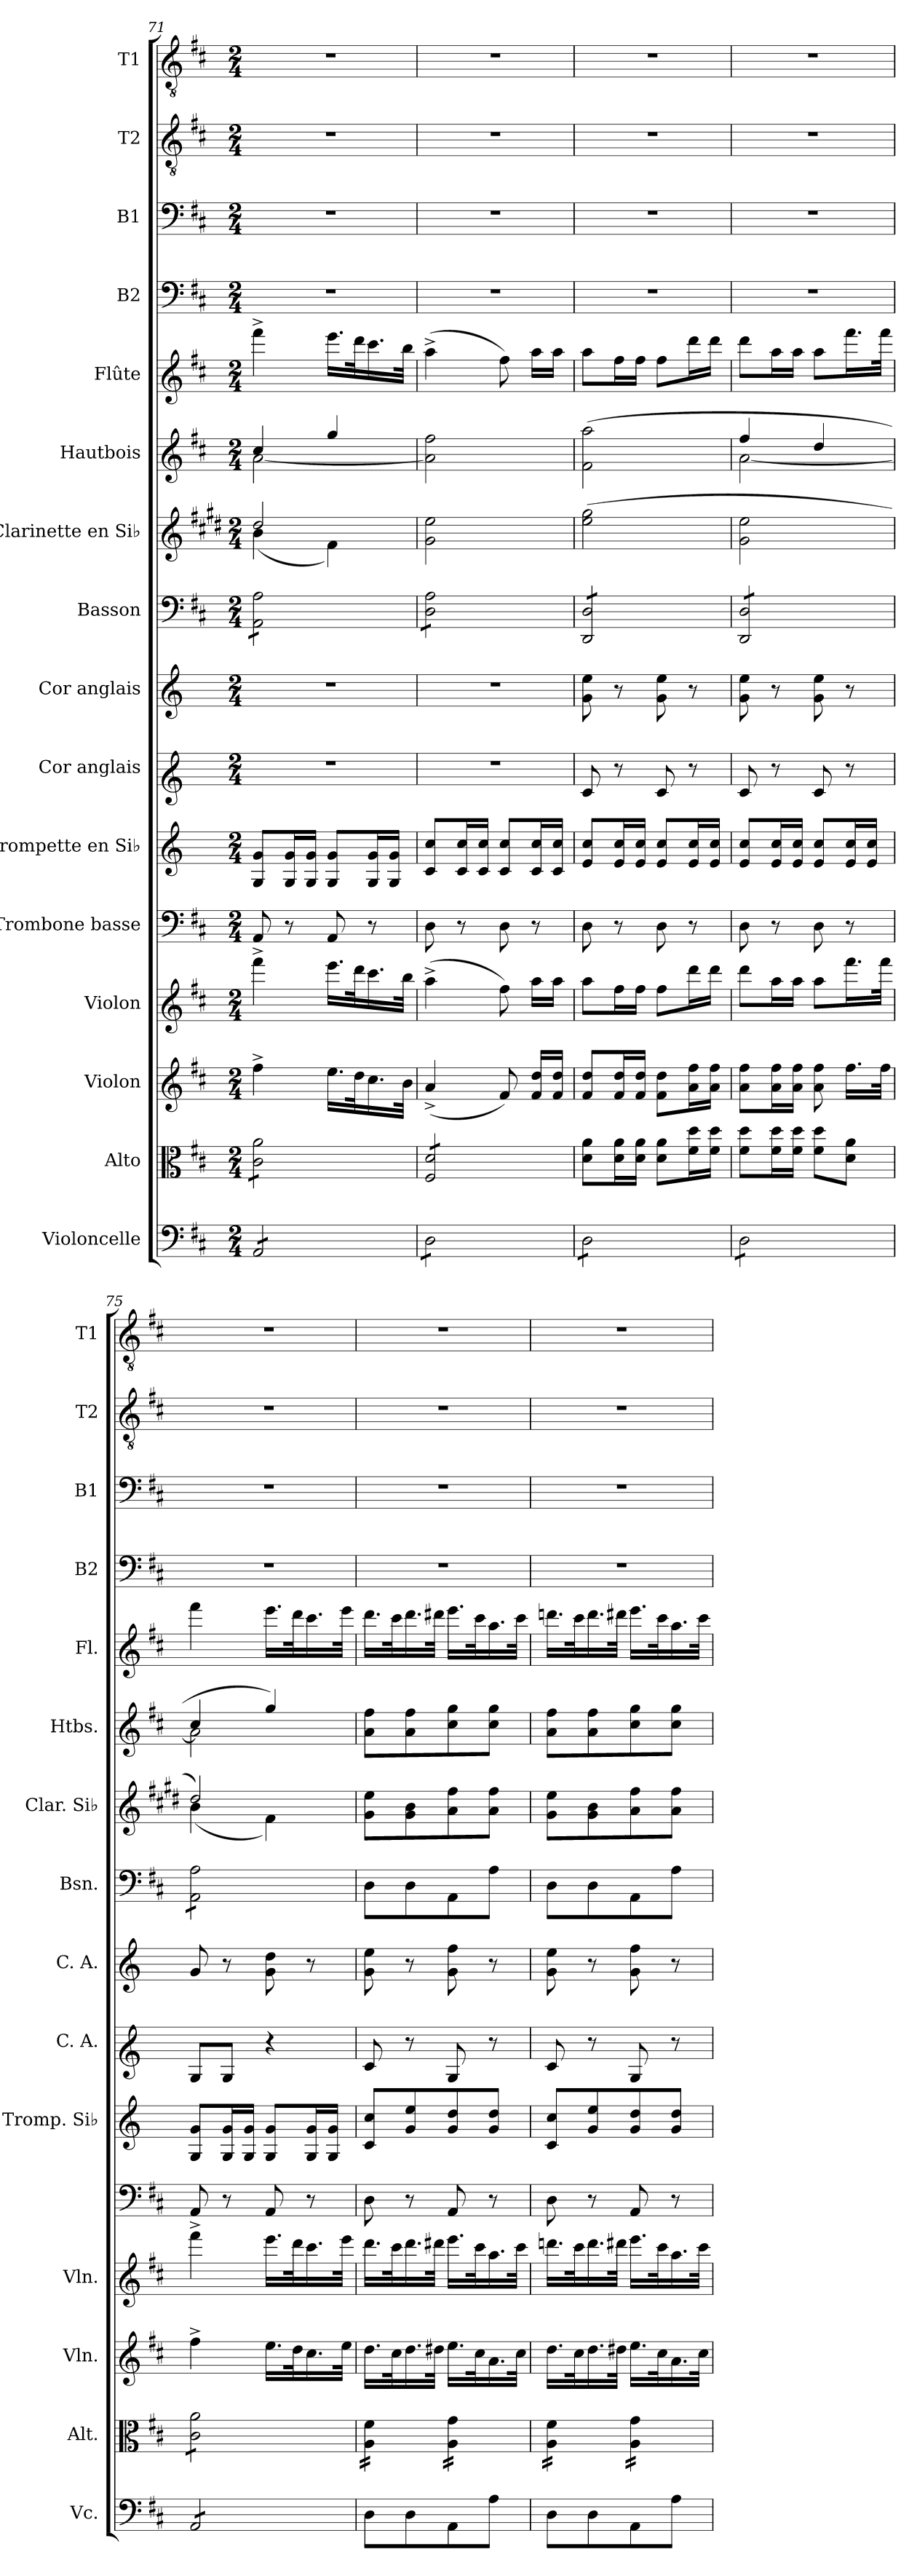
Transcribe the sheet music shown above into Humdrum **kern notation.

**kern	**kern	**kern	**kern	**kern	**kern	**kern	**kern	**kern	**kern	**kern	**kern	**kern	**kern	**kern	**kern
*part16	*part15	*part14	*part13	*part12	*part11	*part10	*part9	*part8	*part7	*part6	*part5	*part4	*part3	*part2	*part1
*staff16	*staff15	*staff14	*staff13	*staff12	*staff11	*staff10	*staff9	*staff8	*staff7	*staff6	*staff5	*staff4	*staff3	*staff2	*staff1
*I"Violoncelle	*I"Alto	*I"Violon	*I"Violon	*I"Trombone basse	*I"Trompette en Si♭	*I"Cor anglais	*I"Cor anglais	*I"Basson	*I"Clarinette en Si♭	*I"Hautbois	*I"Flûte	*I"B2	*I"B1	*I"T2	*I"T1
*I'Vc.	*I'Alt.	*I'Vln.	*I'Vln.	*	*I'Tromp. Si♭	*I'C. A.	*I'C. A.	*I'Bsn.	*I'Clar. Si♭	*I'Htbs.	*I'Fl.	*I'B2	*I'B1	*I'T2	*I'T1
*clefF4	*clefC3	*clefG2	*clefG2	*clefF4	*clefG2	*clefG1	*clefG2	*clefF4	*clefG2	*clefG2	*clefG2	*clefF4	*clefF4	*clefGv2	*clefGv2
*	*	*	*	*	*ITrd6c10	*ITrd6c10	*ITrd6c10	*	*ITrd1c2	*	*	*	*	*	*
*k[f#c#]	*k[f#c#]	*k[f#c#]	*k[f#c#]	*k[f#c#]	*k[f#c#]	*k[f#c#]	*k[f#c#]	*k[f#c#]	*k[f#c#]	*k[f#c#]	*k[f#c#]	*k[f#c#]	*k[f#c#]	*k[f#c#]	*k[f#c#]
*M2/4	*M2/4	*M2/4	*M2/4	*M2/4	*M2/4	*M2/4	*M2/4	*M2/4	*M2/4	*M2/4	*M2/4	*M2/4	*M2/4	*M2/4	*M2/4
=71	=71	=71	=71	=71	=71	=71	=71	=71	=71	=71	=71	=71	=71	=71	=71
*	*	*	*	*	*	*	*	*	*^	*^	*	*	*	*	*
*tremolo	*	*	*	*	*	*	*	*	*	*	*	*	*	*	*	*	*
*	*tremolo	*	*	*	*	*	*	*	*	*	*	*	*	*	*	*	*
*	*	*	*	*	*	*	*	*tremolo	*	*	*	*	*	*	*	*	*
8AA/L	8c#\ 8a\L	4ff#^\	4fff#^\	8AA/	8AA/ 8A/L	2r	2r	8AA\ 8A\L	2cc#/	(4a\	4cc#/	[2a\	4fff#^\	2r	2r	2r	2r
8AA/	8c#\ 8a\	.	.	8r	16AA/ 16A/L	.	.	8AA\ 8A\	.	.	.	.	.	.	.	.	.
.	.	.	.	.	16AA/ 16A/JJ	.	.	.	.	.	.	.	.	.	.	.	.
8AA/	8c#\ 8a\	16.ee\LL	16.eee\LL	8AA/	8AA/ 8A/L	.	.	8AA\ 8A\	.	4e\)	4gg/	.	16.eee\LL	.	.	.	.
.	.	32dd\K	32ddd\K	.	.	.	.	.	.	.	.	.	32ddd\K	.	.	.	.
8AA/J	8c#\ 8a\J	16.cc#\	16.ccc#\	8r	16AA/ 16A/L	.	.	8AA\ 8A\J	.	.	.	.	16.ccc#\	.	.	.	.
.	.	.	.	.	16AA/ 16A/JJ	.	.	.	.	.	.	.	.	.	.	.	.
.	.	32b\JJk	32bb\JJk	.	.	.	.	.	.	.	.	.	32bb\JJk	.	.	.	.
*	*	*	*	*	*	*	*	*	*v	*v	*	*	*	*	*	*	*
*	*	*	*	*	*	*	*	*	*	*v	*v	*	*	*	*	*
=72	=72	=72	=72	=72	=72	=72	=72	=72	=72	=72	=72	=72	=72	=72	=72
8D\L	8F#/ 8d/L	(4a^/	(4aa^\	8D\	8D/ 8d/L	2r	2r	8D\ 8A\L	2f#\ 2dd\	2a\] 2ff#\	(4aa^\	2r	2r	2r	2r
8D\	8F#/ 8d/	.	.	8r	16D/ 16d/L	.	.	8D\ 8A\	.	.	.	.	.	.	.
.	.	.	.	.	16D/ 16d/JJ	.	.	.	.	.	.	.	.	.	.
8D\	8F#/ 8d/	8f#/)	8ff#\)	8D\	8D/ 8d/L	.	.	8D\ 8A\	.	.	8ff#\)	.	.	.	.
8D\J	8F#/ 8d/J	16f#/ 16dd/LL	16aa\LL	8r	16D/ 16d/L	.	.	8D\ 8A\J	.	.	16aa\LL	.	.	.	.
*	*Xtremolo	*	*	*	*	*	*	*	*	*	*	*	*	*	*
.	.	16f#/ 16dd/JJ	16aa\JJ	.	16D/ 16d/JJ	.	.	.	.	.	16aa\JJ	.	.	.	.
!!LO:PB:g=z
=73	=73	=73	=73	=73	=73	=73	=73	=73	=73	=73	=73	=73	=73	=73	=73
8D\L	8d\ 8a\L	8f#/ 8dd/L	8aa\L	8D\	8F#/ 8d/L	8F#/	8A\ 8f#\	8DD/ 8D/L	(2dd\ 2ff#\	(2f#\ 2aa\	8aa\L	2r	2r	2r	2r
8D\	16d\ 16a\L	16f#/ 16dd/L	16ff#\L	8r	16F#/ 16d/L	8r	8r	8DD/ 8D/	.	.	16ff#\L	.	.	.	.
.	16d\ 16a\JJ	16f#/ 16dd/JJ	16ff#\JJ	.	16F#/ 16d/JJ	.	.	.	.	.	16ff#\JJ	.	.	.	.
8D\	8d\ 8a\L	8f#\ 8dd\L	8ff#\L	8D\	8F#/ 8d/L	8F#/	8A\ 8f#\	8DD/ 8D/	.	.	8ff#\L	.	.	.	.
8D\J	16f#\ 16dd\L	16a\ 16ff#\L	16ddd\L	8r	16F#/ 16d/L	8r	8r	8DD/ 8D/J	.	.	16ddd\L	.	.	.	.
.	16f#\ 16dd\JJ	16a\ 16ff#\JJ	16ddd\JJ	.	16F#/ 16d/JJ	.	.	.	.	.	16ddd\JJ	.	.	.	.
=74	=74	=74	=74	=74	=74	=74	=74	=74	=74	=74	=74	=74	=74	=74	=74
*	*	*	*	*	*	*	*	*	*	*^	*	*	*	*	*
8D\L	8f#\ 8dd\L	8a\ 8ff#\L	8ddd\L	8D\	8F#/ 8d/L	8F#/	8A\ 8f#\	8DD/ 8D/L	2f#\ 2dd\	4ff#/	[2a\	8ddd\L	2r	2r	2r	2r
8D\	16f#\ 16dd\L	16a\ 16ff#\L	16aa\L	8r	16F#/ 16d/L	8r	8r	8DD/ 8D/	.	.	.	16aa\L	.	.	.	.
.	16f#\ 16dd\JJ	16a\ 16ff#\JJ	16aa\JJ	.	16F#/ 16d/JJ	.	.	.	.	.	.	16aa\JJ	.	.	.	.
8D\	8f#\ 8dd\L	8a\ 8ff#\	8aa\L	8D\	8F#/ 8d/L	8F#/	8A\ 8f#\	8DD/ 8D/	.	4dd/	.	8aa\L	.	.	.	.
8D\J	8d\ 8a\J	16.ff#\LL	16.fff#\L	8r	16F#/ 16d/L	8r	8r	8DD/ 8D/J	.	.	.	16.fff#\L	.	.	.	.
.	.	.	.	.	16F#/ 16d/JJ	.	.	.	.	.	.	.	.	.	.	.
.	.	32ff#\JJk	32fff#\JJk	.	.	.	.	.	.	.	.	32fff#\JJk	.	.	.	.
=75	=75	=75	=75	=75	=75	=75	=75	=75	=75	=75	=75	=75	=75	=75	=75	=75
*	*	*	*	*	*	*	*	*	*^	*	*	*	*	*	*	*
*	*tremolo	*	*	*	*	*	*	*	*	*	*	*	*	*	*	*	*
8AA/L	8c#\ 8a\L	4ff#^\	4fff#^\	8AA/	8AA/ 8A/L	8C#/L	8A/	8AA\ 8A\L	2cc#/)	(4a\	4cc#/	2a\]	4fff#\	2r	2r	2r	2r
8AA/	8c#\ 8a\	.	.	8r	16AA/ 16A/L	8C#/J	8r	8AA\ 8A\	.	.	.	.	.	.	.	.	.
.	.	.	.	.	16AA/ 16A/JJ	.	.	.	.	.	.	.	.	.	.	.	.
8AA/	8c#\ 8a\	16.ee\LL	16.eee\LL	8AA/	8AA/ 8A/L	4r	8A\ 8e\	8AA\ 8A\	.	4e\)	4gg/)	.	16.eee\LL	.	.	.	.
.	.	32dd\K	32ddd\K	.	.	.	.	.	.	.	.	.	32ddd\K	.	.	.	.
8AA/J	8c#\ 8a\J	16.cc#\	16.ccc#\	8r	16AA/ 16A/L	.	8r	8AA\ 8A\J	.	.	.	.	16.ccc#\	.	.	.	.
*	*	*	*	*	*	*	*	*Xtremolo	*	*	*	*	*	*	*	*	*
*Xtremolo	*	*	*	*	*	*	*	*	*	*	*	*	*	*	*	*	*
.	.	.	.	.	16AA/ 16A/JJ	.	.	.	.	.	.	.	.	.	.	.	.
.	.	32ee\JJk	32eee\JJk	.	.	.	.	.	.	.	.	.	32eee\JJk	.	.	.	.
*	*	*	*	*	*	*	*	*	*v	*v	*	*	*	*	*	*	*
*	*	*	*	*	*	*	*	*	*	*v	*v	*	*	*	*	*
!!LO:PB:g=z
=76	=76	=76	=76	=76	=76	=76	=76	=76	=76	=76	=76	=76	=76	=76	=76
8D\L	16A\ 16f#\LL	16.dd\LL	16.ddd\LL	8D\	8D/ 8d/L	8F#/	8A\ 8f#\	8D\L	8f#\ 8dd\L	8a\ 8ff#\L	16.ddd\LL	2r	2r	2r	2r
.	16A\ 16f#\	.	.	.	.	.	.	.	.	.	.	.	.	.	.
.	.	32cc#\K	32ccc#\K	.	.	.	.	.	.	.	32ccc#\K	.	.	.	.
8D\	16A\ 16f#\	16.dd\	16.ddd\	8r	8A/ 8f#/	8r	8r	8D\	8f#\ 8a\	8a\ 8ff#\	16.ddd\	.	.	.	.
.	16A\ 16f#\JJ	.	.	.	.	.	.	.	.	.	.	.	.	.	.
.	.	32dd#X\JJk	32ddd#X\JJk	.	.	.	.	.	.	.	32ddd#X\JJk	.	.	.	.
8AA\	16A\ 16g\LL	16.ee\LL	16.eee\LL	8AA/	8A/ 8e/	8C#/	8A\ 8g\	8AA\	8g\ 8ee\	8cc#\ 8gg\	16.eee\LL	.	.	.	.
.	16A\ 16g\	.	.	.	.	.	.	.	.	.	.	.	.	.	.
.	.	32cc#\K	32ccc#\K	.	.	.	.	.	.	.	32ccc#\K	.	.	.	.
8A\J	16A\ 16g\	16.a\	16.aa\	8r	8A/ 8e/J	8r	8r	8A\J	8g\ 8ee\J	8cc#\ 8gg\J	16.aa\	.	.	.	.
.	16A\ 16g\JJ	.	.	.	.	.	.	.	.	.	.	.	.	.	.
.	.	32cc#\JJk	32ccc#\JJk	.	.	.	.	.	.	.	32ccc#\JJk	.	.	.	.
=77	=77	=77	=77	=77	=77	=77	=77	=77	=77	=77	=77	=77	=77	=77	=77
8D\L	16A\ 16f#\LL	16.dd\LL	16.dddn\LL	8D\	8D/ 8d/L	8F#/	8A\ 8f#\	8D\L	8f#\ 8dd\L	8a\ 8ff#\L	16.dddn\LL	2r	2r	2r	2r
.	16A\ 16f#\	.	.	.	.	.	.	.	.	.	.	.	.	.	.
.	.	32cc#\K	32ccc#\K	.	.	.	.	.	.	.	32ccc#\K	.	.	.	.
8D\	16A\ 16f#\	16.dd\	16.ddd\	8r	8A/ 8f#/	8r	8r	8D\	8f#\ 8a\	8a\ 8ff#\	16.ddd\	.	.	.	.
.	16A\ 16f#\JJ	.	.	.	.	.	.	.	.	.	.	.	.	.	.
.	.	32dd#X\JJk	32ddd#X\JJk	.	.	.	.	.	.	.	32ddd#X\JJk	.	.	.	.
8AA\	16A\ 16g\LL	16.ee\LL	16.eee\LL	8AA/	8A/ 8e/	8C#/	8A\ 8g\	8AA\	8g\ 8ee\	8cc#\ 8gg\	16.eee\LL	.	.	.	.
.	16A\ 16g\	.	.	.	.	.	.	.	.	.	.	.	.	.	.
.	.	32cc#\K	32ccc#\K	.	.	.	.	.	.	.	32ccc#\K	.	.	.	.
8A\J	16A\ 16g\	16.a\	16.aa\	8r	8A/ 8e/J	8r	8r	8A\J	8g\ 8ee\J	8cc#\ 8gg\J	16.aa\	.	.	.	.
.	16A\ 16g\JJ	.	.	.	.	.	.	.	.	.	.	.	.	.	.
*	*Xtremolo	*	*	*	*	*	*	*	*	*	*	*	*	*	*
.	.	32cc#\JJk	32ccc#\JJk	.	.	.	.	.	.	.	32ccc#\JJk	.	.	.	.
=	=	=	=	=	=	=	=	=	=	=	=	=	=	=	=
*-	*-	*-	*-	*-	*-	*-	*-	*-	*-	*-	*-	*-	*-	*-	*-
